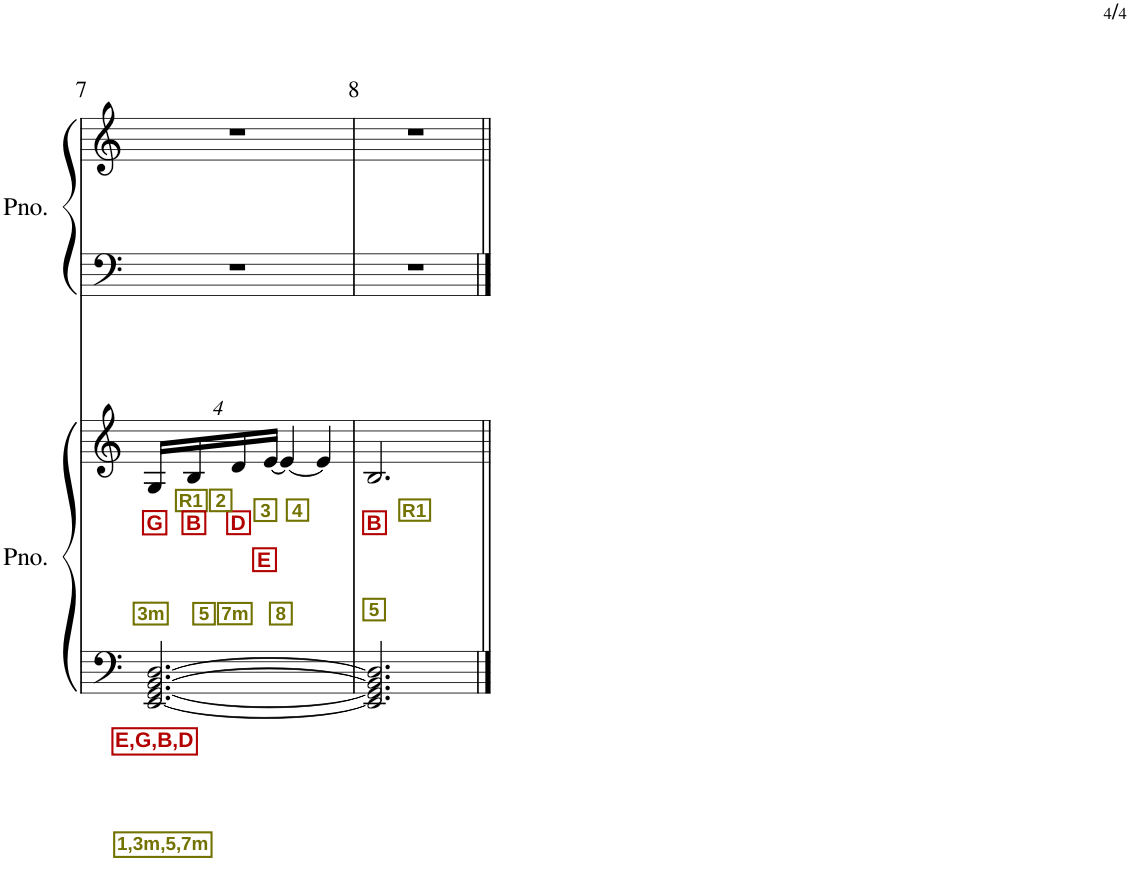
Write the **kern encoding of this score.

**kern	**text	**text	**text	**kern	**text	**text	**text	**kern	**kern
*part2	*part2	*part2	*part2	*part2	*part2	*part2	*part2	*part1	*part1
*staff4	*staff4	*staff4	*staff4	*staff3	*staff3	*staff3	*staff3	*staff2	*staff1
*I"ピアノ	*	*	*	*	*	*	*	*I"ピアノ	*
!!LO:PB:g=z
*clefF4	*	*	*	*clefG2	*	*	*	*clefF4	*clefG2
*k[]	*	*	*	*k[]	*	*	*	*k[]	*k[]
*M3/4	*	*	*	*M3/4	*	*	*	*M3/4	*M3/4
=7	=7	=7	=7	=7	=7	=7	=7	=7	=7
!	!	!LO:LY:b:color=#B30000	!LO:LY:b:color=#727200	!	!LO:LY:b:color=#727200	!LO:LY:b:color=#B30000	!LO:LY:b:color=#727200	!	!
[2.EE/ [2.GG/ [2.BB/ [2.D/	.	E,G,B,D	1,3m,5,7m	16G/LL	R1	G	3m	2.r	2.r
!	!	!	!	!	!LO:LY:b:color=#727200	!LO:LY:b:color=#B30000	!LO:LY:b:color=#727200	!	!
.	.	.	.	16B/	2	B	5	.	.
!	!	!	!	!	!LO:LY:b:color=#727200	!LO:LY:b:color=#B30000	!LO:LY:b:color=#727200	!	!
.	.	.	.	16d/	3	D	7m	.	.
!	!	!	!	!	!LO:LY:b:color=#727200	!LO:LY:b:color=#B30000	!LO:LY:b:color=#727200	!	!
.	.	.	.	[16e/JJ	4	E	8	.	.
.	.	.	.	4e/_	.	.	.	.	.
.	.	.	.	4e/]	.	.	.	.	.
=8	=8	=8	=8	=8	=8	=8	=8	=8	=8
!	!	!	!	!	!LO:LY:b:color=#727200	!LO:LY:b:color=#B30000	!LO:LY:b:color=#727200	!	!
2.EE/] 2.GG/] 2.BB/] 2.D/]	.	.	.	2.B/	R1	B	5	2.r	2.r
=||	=||	=||	=||	=||	=||	=||	=||	=||	=||
*-	*-	*-	*-	*-	*-	*-	*-	*-	*-
